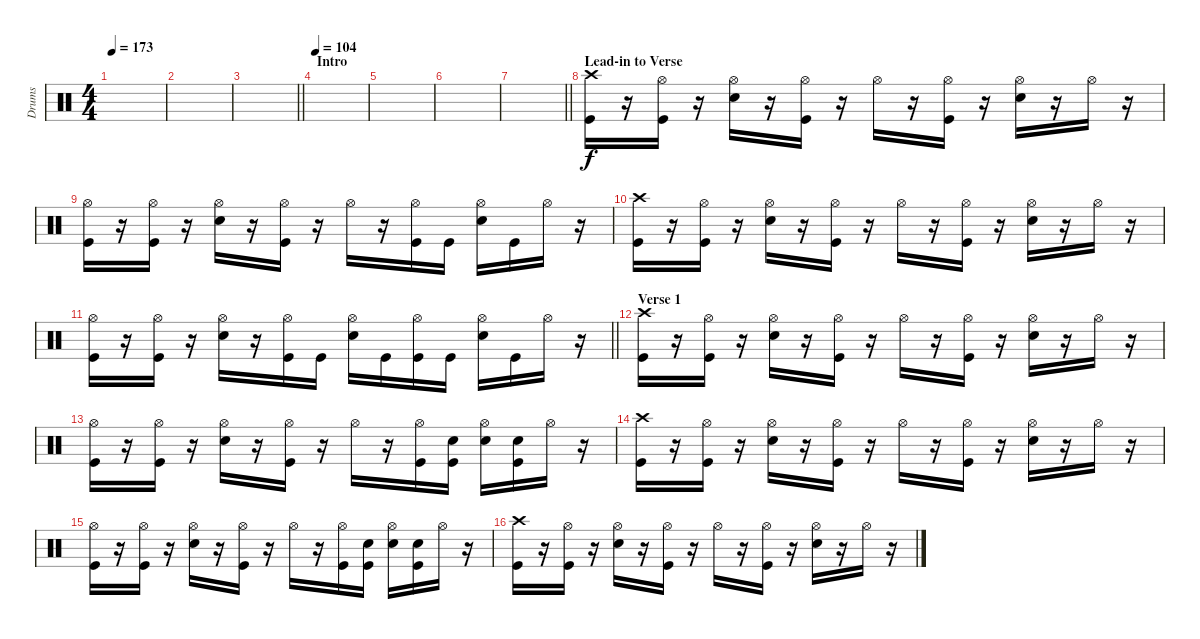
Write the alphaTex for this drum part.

\track ("Drums" "Drums") {instrument percussion}
\staff {score}
\articulation defaults
\ts (4 4)
\tempo 173
\clef neutral
\ks c
|
|
\barLineRight lightlight
|
\section ("" "Intro")
\tempo 104
|
|
|
\barLineRight lightlight
|
\section ("" "Lead-in to Verse")
("Crash high (hit)" "Kick (hit)").16 r.16 ("Kick (hit)" "Hi-Hat (open)").16 r.16 ("Snare (hit) 2" "Hi-Hat (open)").16 r.16 ("Kick (hit)" "Hi-Hat (open)").16 r.16 "Hi-Hat (open)".16 r.16 ("Kick (hit)" "Hi-Hat (open)").16 r.16 ("Hi-Hat (open)" "Snare (hit) 2").16 r.16 "Hi-Hat (open)".16 r.16 |
("Kick (hit)" "Hi-Hat (open)").16 r.16 ("Kick (hit)" "Hi-Hat (open)").16 r.16 ("Snare (hit) 2" "Hi-Hat (open)").16 r.16 ("Kick (hit)" "Hi-Hat (open)").16 r.16 "Hi-Hat (open)".16 r.16 ("Kick (hit)" "Hi-Hat (open)").16 "Kick (hit)".16 ("Hi-Hat (open)" "Snare (hit) 2").16 "Kick (hit)".16 "Hi-Hat (open)".16 r.16 |
("Kick (hit)" "Crash high (hit)").16 r.16 ("Kick (hit)" "Hi-Hat (open)").16 r.16 ("Snare (hit) 2" "Hi-Hat (open)").16 r.16 ("Kick (hit)" "Hi-Hat (open)").16 r.16 "Hi-Hat (open)".16 r.16 ("Kick (hit)" "Hi-Hat (open)").16 r.16 ("Hi-Hat (open)" "Snare (hit) 2").16 r.16 "Hi-Hat (open)".16 r.16 |
\barLineRight lightlight
("Kick (hit)" "Hi-Hat (open)").16 r.16 ("Kick (hit)" "Hi-Hat (open)").16 r.16 ("Snare (hit) 2" "Hi-Hat (open)").16 r.16 ("Kick (hit)" "Hi-Hat (open)").16 "Kick (hit)".16 ("Hi-Hat (open)" "Snare (hit) 2").16 "Kick (hit)".16 ("Kick (hit)" "Hi-Hat (open)").16 "Kick (hit)".16 ("Hi-Hat (open)" "Snare (hit) 2").16 "Kick (hit)".16 "Hi-Hat (open)".16 r.16 |
\section ("" "Verse 1")
("Crash high (hit)" "Kick (hit)").16 r.16 ("Kick (hit)" "Hi-Hat (open)").16 r.16 ("Snare (hit) 2" "Hi-Hat (open)").16 r.16 ("Kick (hit)" "Hi-Hat (open)").16 r.16 "Hi-Hat (open)".16 r.16 ("Kick (hit)" "Hi-Hat (open)").16 r.16 ("Snare (hit) 2" "Hi-Hat (open)").16 r.16 "Hi-Hat (open)".16 r.16 |
("Kick (hit)" "Hi-Hat (open)").16 r.16 ("Kick (hit)" "Hi-Hat (open)").16 r.16 ("Snare (hit) 2" "Hi-Hat (open)").16 r.16 ("Kick (hit)" "Hi-Hat (open)").16 r.16 "Hi-Hat (open)".16 r.16 ("Kick (hit)" "Hi-Hat (open)").16 ("Snare (hit)" "Kick (hit)").16 ("Snare (hit) 2" "Hi-Hat (open)").16 ("Snare (hit)" "Kick (hit)").16 "Hi-Hat (open)".16 r.16 |
("Kick (hit)" "Crash high (hit)").16 r.16 ("Kick (hit)" "Hi-Hat (open)").16 r.16 ("Snare (hit) 2" "Hi-Hat (open)").16 r.16 ("Kick (hit)" "Hi-Hat (open)").16 r.16 "Hi-Hat (open)".16 r.16 ("Kick (hit)" "Hi-Hat (open)").16 r.16 ("Snare (hit) 2" "Hi-Hat (open)").16 r.16 "Hi-Hat (open)".16 r.16 |
("Kick (hit)" "Hi-Hat (open)").16 r.16 ("Kick (hit)" "Hi-Hat (open)").16 r.16 ("Snare (hit) 2" "Hi-Hat (open)").16 r.16 ("Kick (hit)" "Hi-Hat (open)").16 r.16 "Hi-Hat (open)".16 r.16 ("Kick (hit)" "Hi-Hat (open)").16 ("Snare (hit)" "Kick (hit)").16 ("Snare (hit) 2" "Hi-Hat (open)").16 ("Snare (hit)" "Kick (hit)").16 "Hi-Hat (open)".16 r.16 |
("Crash high (hit)" "Kick (hit)").16 r.16 ("Kick (hit)" "Hi-Hat (open)").16 r.16 ("Snare (hit) 2" "Hi-Hat (open)").16 r.16 ("Kick (hit)" "Hi-Hat (open)").16 r.16 "Hi-Hat (open)".16 r.16 ("Kick (hit)" "Hi-Hat (open)").16 r.16 ("Snare (hit) 2" "Hi-Hat (open)").16 r.16 "Hi-Hat (open)".16 r.16
